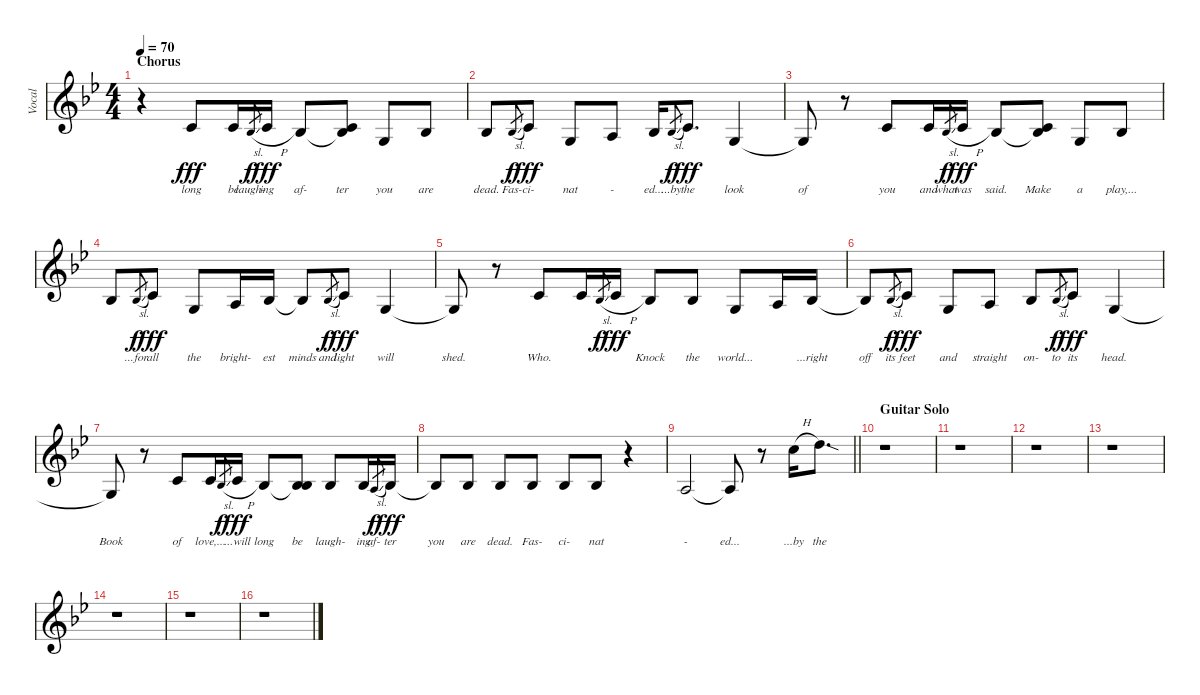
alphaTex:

\track ("Vocal" "Vocal") {instrument lead6voice}
\staff {score}
\tuning (E4 B3 G3 D3 A2 E2) {hide}
\ts (4 4)
\section ("" "Chorus")
\tempo 70
\clef g2
\ks gminor
r.4{dy fff} 5.3.8{lyrics (0 "long") lyrics (1 "") lyrics (2 "") lyrics (3 "") lyrics (4 "")} 5.3.16{lyrics (0 "be") lyrics (1 "") lyrics (2 "") lyrics (3 "") lyrics (4 "")} 3.3{sl}.8{lyrics (0 "laugh-") lyrics (1 "") lyrics (2 "") lyrics (3 "") lyrics (4 "") gr dy f} 5.3{h}.16{lyrics (0 "ing") lyrics (1 "") lyrics (2 "") lyrics (3 "") lyrics (4 "") dy fff} 3.3.8{lyrics (0 "af-") lyrics (1 "") lyrics (2 "") lyrics (3 "") lyrics (4 "")} (1.2 3.3{t}).8{lyrics (0 "ter") lyrics (1 "") lyrics (2 "") lyrics (3 "") lyrics (4 "")} 0.3.8{lyrics (0 "you") lyrics (1 "") lyrics (2 "") lyrics (3 "") lyrics (4 "")} 3.3.8{lyrics (0 "are") lyrics (1 "") lyrics (2 "") lyrics (3 "") lyrics (4 "")} |
3.3.8{lyrics (0 "dead.") lyrics (1 "") lyrics (2 "") lyrics (3 "") lyrics (4 "")} 3.3{sl}.8{lyrics (0 "Fas-") lyrics (1 "") lyrics (2 "") lyrics (3 "") lyrics (4 "") gr dy f} 5.3.8{lyrics (0 "ci-") lyrics (1 "") lyrics (2 "") lyrics (3 "") lyrics (4 "") dy fff} 0.3.8{lyrics (0 "nat") lyrics (1 "") lyrics (2 "") lyrics (3 "") lyrics (4 "")} 2.3.8{lyrics (0 "-") lyrics (1 "") lyrics (2 "") lyrics (3 "") lyrics (4 "")} 3.3.16{lyrics (0 "ed...") lyrics (1 "") lyrics (2 "") lyrics (3 "") lyrics (4 "")} 3.3{sl}.8{lyrics (0 "...by") lyrics (1 "") lyrics (2 "") lyrics (3 "") lyrics (4 "") gr dy f} 5.3.8{d lyrics (0 "the") lyrics (1 "") lyrics (2 "") lyrics (3 "") lyrics (4 "") dy fff} 0.3.4{lyrics (0 "look") lyrics (1 "") lyrics (2 "") lyrics (3 "") lyrics (4 "")} |
0.3{t}.8{lyrics (0 "of") lyrics (1 "") lyrics (2 "") lyrics (3 "") lyrics (4 "")} r.8 5.3.8{lyrics (0 "you") lyrics (1 "") lyrics (2 "") lyrics (3 "") lyrics (4 "")} 5.3.16{lyrics (0 "and") lyrics (1 "") lyrics (2 "") lyrics (3 "") lyrics (4 "")} 3.3{sl}.8{lyrics (0 "what") lyrics (1 "") lyrics (2 "") lyrics (3 "") lyrics (4 "") gr dy f} 5.3{h}.16{lyrics (0 "was") lyrics (1 "") lyrics (2 "") lyrics (3 "") lyrics (4 "") dy fff} 3.3.8{lyrics (0 "said.") lyrics (1 "") lyrics (2 "") lyrics (3 "") lyrics (4 "")} (1.2 3.3{t}).8{lyrics (0 "Make") lyrics (1 "") lyrics (2 "") lyrics (3 "") lyrics (4 "")} 0.3.8{lyrics (0 "a") lyrics (1 "") lyrics (2 "") lyrics (3 "") lyrics (4 "")} 3.3.8{lyrics (0 "play,...") lyrics (1 "") lyrics (2 "") lyrics (3 "") lyrics (4 "")} |
3.3.8{lyrics (0 " ") lyrics (1 "") lyrics (2 "") lyrics (3 "") lyrics (4 "")} 3.3{sl}.8{lyrics (0 "...for") lyrics (1 "") lyrics (2 "") lyrics (3 "") lyrics (4 "") gr dy f} 5.3.8{lyrics (0 "all") lyrics (1 "") lyrics (2 "") lyrics (3 "") lyrics (4 "") dy fff} 0.3.8{lyrics (0 "the") lyrics (1 "") lyrics (2 "") lyrics (3 "") lyrics (4 "")} 2.3.16{lyrics (0 "bright-") lyrics (1 "") lyrics (2 "") lyrics (3 "") lyrics (4 "")} 3.3.16{lyrics (0 "est") lyrics (1 "") lyrics (2 "") lyrics (3 "") lyrics (4 "")} 3.3{t}.8{lyrics (0 "minds") lyrics (1 "") lyrics (2 "") lyrics (3 "") lyrics (4 "")} 3.3{sl}.8{lyrics (0 "and") lyrics (1 "") lyrics (2 "") lyrics (3 "") lyrics (4 "") gr dy f} 5.3.8{lyrics (0 "light") lyrics (1 "") lyrics (2 "") lyrics (3 "") lyrics (4 "") dy fff} 0.3.4{lyrics (0 "will") lyrics (1 "") lyrics (2 "") lyrics (3 "") lyrics (4 "")} |
0.3{t}.8{lyrics (0 "shed.") lyrics (1 "") lyrics (2 "") lyrics (3 "") lyrics (4 "")} r.8 5.3.8{lyrics (0 "Who.") lyrics (1 "") lyrics (2 "") lyrics (3 "") lyrics (4 "")} 5.3.16{lyrics (0 " ") lyrics (1 "") lyrics (2 "") lyrics (3 "") lyrics (4 "")} 3.3{sl}.8{lyrics (0 "") lyrics (1 "") lyrics (2 "") lyrics (3 "") lyrics (4 "") gr dy f} 5.3{h}.16{lyrics (0 "") lyrics (1 "") lyrics (2 "") lyrics (3 "") lyrics (4 "") dy fff} 3.3.8{lyrics (0 "Knock") lyrics (1 "") lyrics (2 "") lyrics (3 "") lyrics (4 "")} 3.3.8{lyrics (0 "the") lyrics (1 "") lyrics (2 "") lyrics (3 "") lyrics (4 "")} 0.3.8{lyrics (0 "world...") lyrics (1 "") lyrics (2 "") lyrics (3 "") lyrics (4 "")} 2.3.16{lyrics (0 " ") lyrics (1 "") lyrics (2 "") lyrics (3 "") lyrics (4 "")} 3.3.16{lyrics (0 "...right") lyrics (1 "") lyrics (2 "") lyrics (3 "") lyrics (4 "")} |
3.3{t}.8{lyrics (0 "off") lyrics (1 "") lyrics (2 "") lyrics (3 "") lyrics (4 "")} 3.3{sl}.8{lyrics (0 "its") lyrics (1 "") lyrics (2 "") lyrics (3 "") lyrics (4 "") gr dy f} 5.3.8{lyrics (0 "feet") lyrics (1 "") lyrics (2 "") lyrics (3 "") lyrics (4 "") dy fff} 0.3.8{lyrics (0 "and") lyrics (1 "") lyrics (2 "") lyrics (3 "") lyrics (4 "")} 2.3.8{lyrics (0 "straight") lyrics (1 "") lyrics (2 "") lyrics (3 "") lyrics (4 "")} 3.3.8{lyrics (0 "on-") lyrics (1 "") lyrics (2 "") lyrics (3 "") lyrics (4 "")} 3.3{sl}.8{lyrics (0 "to") lyrics (1 "") lyrics (2 "") lyrics (3 "") lyrics (4 "") gr dy f} 5.3.8{lyrics (0 "its") lyrics (1 "") lyrics (2 "") lyrics (3 "") lyrics (4 "") dy fff} 0.3.4{lyrics (0 "head.") lyrics (1 "") lyrics (2 "") lyrics (3 "") lyrics (4 "")} |
0.3{t}.8{lyrics (0 "Book") lyrics (1 "") lyrics (2 "") lyrics (3 "") lyrics (4 "")} r.8 5.3.8{lyrics (0 "of") lyrics (1 "") lyrics (2 "") lyrics (3 "") lyrics (4 "")} 5.3.16{lyrics (0 "love,...") lyrics (1 "") lyrics (2 "") lyrics (3 "") lyrics (4 "")} 3.3{sl}.8{lyrics (0 " ") lyrics (1 "") lyrics (2 "") lyrics (3 "") lyrics (4 "") gr dy f} 5.3{h}.16{lyrics (0 "...will") lyrics (1 "") lyrics (2 "") lyrics (3 "") lyrics (4 "") dy fff} 3.3.8{lyrics (0 "long") lyrics (1 "") lyrics (2 "") lyrics (3 "") lyrics (4 "")} (3.3{t} 8.4).8{lyrics (0 "be") lyrics (1 "") lyrics (2 "") lyrics (3 "") lyrics (4 "")} 3.3.8{lyrics (0 "laugh-") lyrics (1 "") lyrics (2 "") lyrics (3 "") lyrics (4 "")} 3.3.16{lyrics (0 "ing") lyrics (1 "") lyrics (2 "") lyrics (3 "") lyrics (4 "")} 2.3{sl}.8{lyrics (0 "af-") lyrics (1 "") lyrics (2 "") lyrics (3 "") lyrics (4 "") gr dy f} 3.3.16{lyrics (0 "ter") lyrics (1 "") lyrics (2 "") lyrics (3 "") lyrics (4 "") dy fff} |
3.3{t}.8{lyrics (0 "you") lyrics (1 "") lyrics (2 "") lyrics (3 "") lyrics (4 "")} 3.3.8{lyrics (0 "are") lyrics (1 "") lyrics (2 "") lyrics (3 "") lyrics (4 "")} 3.3.8{lyrics (0 "dead.") lyrics (1 "") lyrics (2 "") lyrics (3 "") lyrics (4 "")} 3.3.8{lyrics (0 "Fas-") lyrics (1 "") lyrics (2 "") lyrics (3 "") lyrics (4 "")} 3.3.8{lyrics (0 "ci-") lyrics (1 "") lyrics (2 "") lyrics (3 "") lyrics (4 "")} 3.3.8{lyrics (0 "nat") lyrics (1 "") lyrics (2 "") lyrics (3 "") lyrics (4 "")} r.4 |
\barLineRight lightlight
2.3.2{lyrics (0 "-") lyrics (1 "") lyrics (2 "") lyrics (3 "") lyrics (4 "")} 2.3{t}.8{lyrics (0 "ed...") lyrics (1 "") lyrics (2 "") lyrics (3 "") lyrics (4 "")} r.8 8.1{h}.16{lyrics (0 "...by") lyrics (1 "") lyrics (2 "") lyrics (3 "") lyrics (4 "")} 10.1{sod}.8{d lyrics (0 "the") lyrics (1 "") lyrics (2 "") lyrics (3 "") lyrics (4 "")} |
\section ("" "Guitar Solo")
r.1 |
r.1 |
r.1 |
r.1 |
r.1 |
r.1 |
r.1
